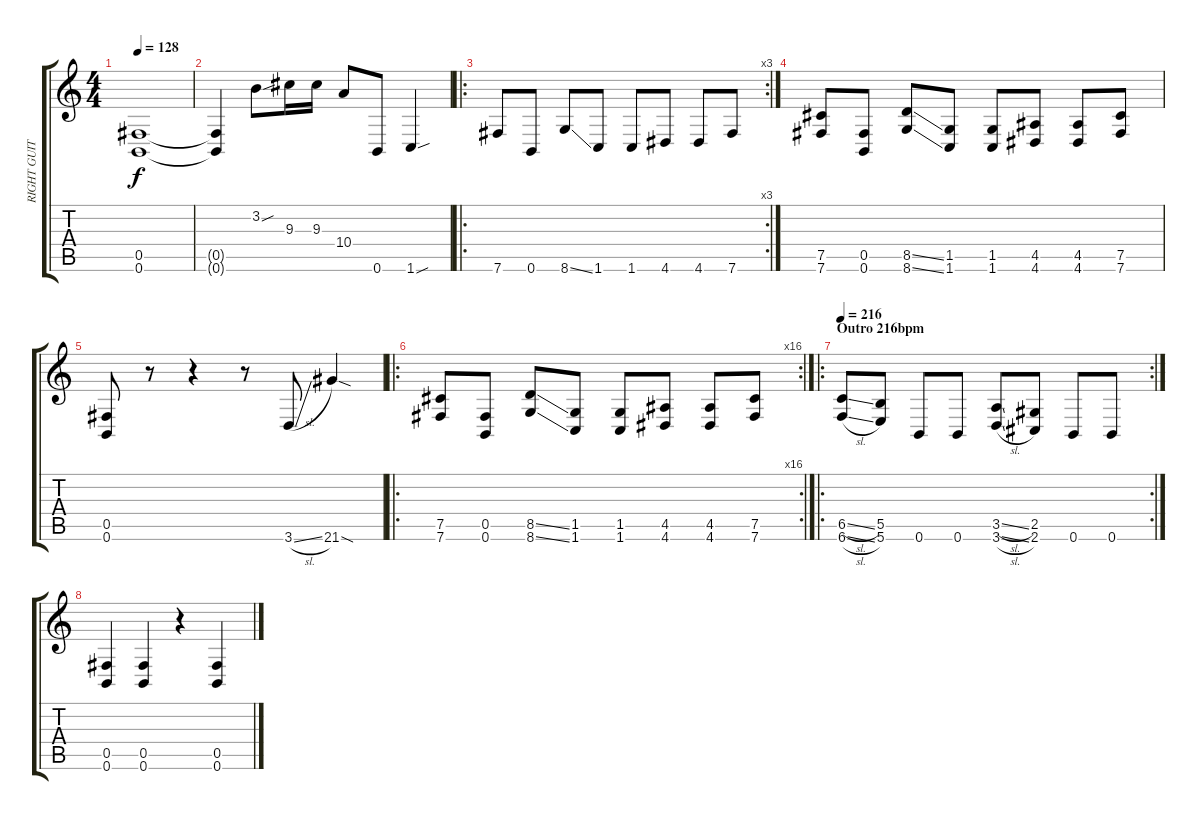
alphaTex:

\track ("RIGHT GUITAR" "RIGHT GUIT") {instrument overdrivenguitar}
\staff {score tabs}
\tuning (Db4 Ab3 E3 B2 Gb2 B1) {hide}
\ts (4 4)
\tempo 128
\clef g2
\ks c
(0.5 0.6).1{dy f} |
(0.5{t} 0.6{t}).4 3.2{sou}.8 9.3.16 9.3.16 10.4.8 0.6.8 1.6{sou}.4 |
\ro
\rc 3
7.6.8 0.6.8 8.6{ss}.8 1.6.8 1.6.8 4.6.8 4.6.8 7.6.8 |
(7.5 7.6).8 (0.5 0.6).8 (8.5{ss} 8.6{ss}).8 (1.5 1.6).8 (1.5 1.6).8 (4.5 4.6).8 (4.5 4.6).8 (7.5 7.6).8 |
(0.5 0.6).8 r.8 r.4 r.8 3.6{sl}.8 21.6{sod}.4 |
\ro
\rc 16
(7.5 7.6).8 (0.5 0.6).8 (8.5{ss} 8.6{ss}).8 (1.5 1.6).8 (1.5 1.6).8 (4.5 4.6).8 (4.5 4.6).8 (7.5 7.6).8 |
\ro
\rc 2
\section ("" "Outro 216bpm")
\tempo 216
(6.5{sl} 6.6{sl}).8 (5.5 5.6).8 0.6.8 0.6.8 (3.5{sl} 3.6{sl}).8 (2.5 2.6).8 0.6.8 0.6.8 |
(0.5 0.6).4 (0.5 0.6).4 r.4 (0.5 0.6).4
